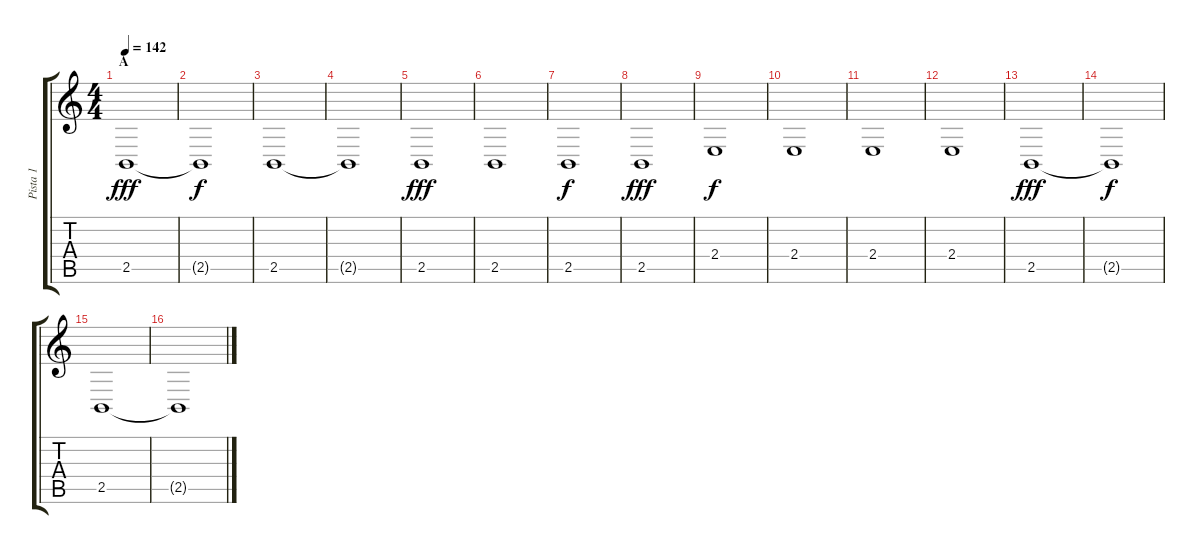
\track ("Pista 1" "Pista 1") {instrument birdtweet}
\staff {score tabs}
\tuning (E4 B3 G3 D3 A2 E2) {hide}
\ts (4 4)
\section ("" "A")
\tempo 142
\clef g2
\ks c
2.5.1{dy fff} |
2.5{t}.1{dy f} |
2.5.1 |
2.5{t}.1 |
2.5.1{dy fff} |
2.5.1 |
2.5.1{dy f} |
2.5.1{dy fff} |
2.4.1{dy f} |
2.4.1 |
2.4.1 |
2.4.1 |
2.5.1{dy fff} |
2.5{t}.1{dy f} |
2.5.1 |
2.5{t}.1
